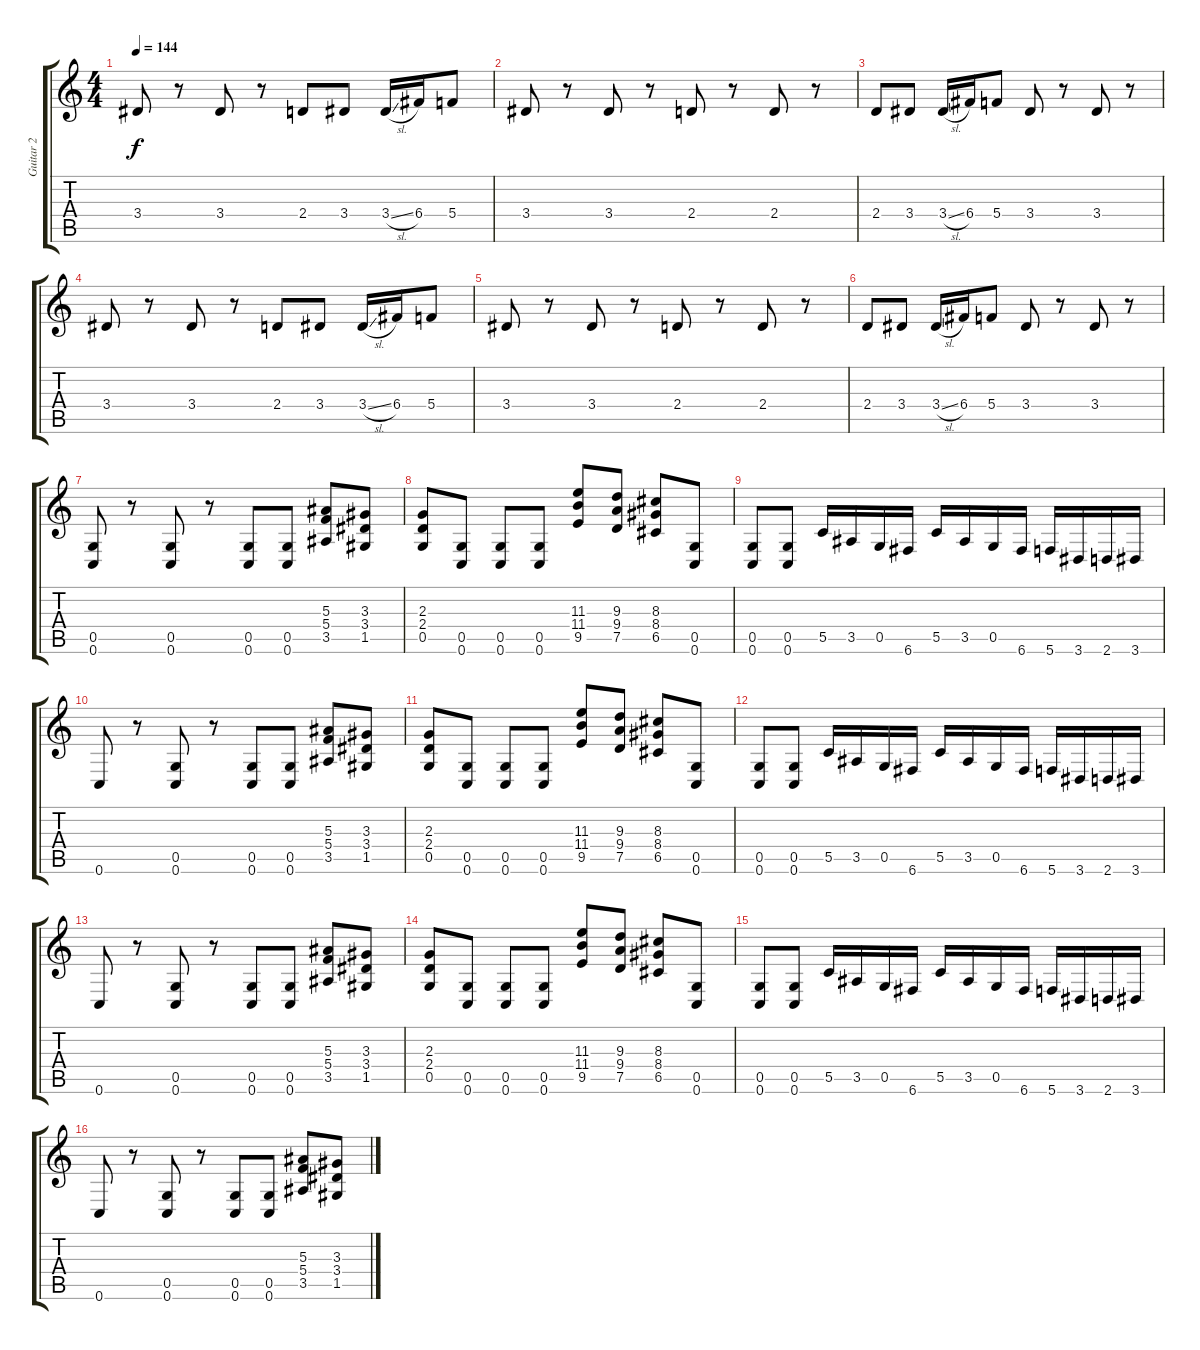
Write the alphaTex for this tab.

\track ("Guitar 2" "Guitar 2") {instrument distortionguitar}
\staff {score tabs}
\tuning (D4 A3 F3 C3 G2 C2) {hide}
\ts (4 4)
\tempo 144
\clef g2
\ks c
3.4.8{dy f} r.8 3.4.8 r.8 2.4.8 3.4.8 3.4{sl}.16 6.4.16 5.4.8 |
3.4.8 r.8 3.4.8 r.8 2.4.8 r.8 2.4.8 r.8 |
2.4.8 3.4.8 3.4{sl}.16 6.4.16 5.4.8 3.4.8 r.8 3.4.8 r.8 |
3.4.8 r.8 3.4.8 r.8 2.4.8 3.4.8 3.4{sl}.16 6.4.16 5.4.8 |
3.4.8 r.8 3.4.8 r.8 2.4.8 r.8 2.4.8 r.8 |
2.4.8 3.4.8 3.4{sl}.16 6.4.16 5.4.8 3.4.8 r.8 3.4.8 r.8 |
(0.5 0.6).8 r.8 (0.5 0.6).8 r.8 (0.5 0.6).8 (0.5 0.6).8 (5.3 5.4 3.5).8 (3.3 3.4 1.5).8 |
(2.3 2.4 0.5).8 (0.5 0.6).8 (0.5 0.6).8 (0.5 0.6).8 (11.3 11.4 9.5).8 (9.3 9.4 7.5).8 (8.3 8.4 6.5).8 (0.5 0.6).8 |
(0.5 0.6).8 (0.5 0.6).8 5.5.16 3.5.16 0.5.16 6.6.16 5.5.16 3.5.16 0.5.16 6.6.16 5.6.16 3.6.16 2.6.16 3.6.16 |
0.6.8 r.8 (0.5 0.6).8 r.8 (0.5 0.6).8 (0.5 0.6).8 (5.3 5.4 3.5).8 (3.3 3.4 1.5).8 |
(2.3 2.4 0.5).8 (0.5 0.6).8 (0.5 0.6).8 (0.5 0.6).8 (11.3 11.4 9.5).8 (9.3 9.4 7.5).8 (8.3 8.4 6.5).8 (0.5 0.6).8 |
(0.5 0.6).8 (0.5 0.6).8 5.5.16 3.5.16 0.5.16 6.6.16 5.5.16 3.5.16 0.5.16 6.6.16 5.6.16 3.6.16 2.6.16 3.6.16 |
0.6.8 r.8 (0.5 0.6).8 r.8 (0.5 0.6).8 (0.5 0.6).8 (5.3 5.4 3.5).8 (3.3 3.4 1.5).8 |
(2.3 2.4 0.5).8 (0.5 0.6).8 (0.5 0.6).8 (0.5 0.6).8 (11.3 11.4 9.5).8 (9.3 9.4 7.5).8 (8.3 8.4 6.5).8 (0.5 0.6).8 |
(0.5 0.6).8 (0.5 0.6).8 5.5.16 3.5.16 0.5.16 6.6.16 5.5.16 3.5.16 0.5.16 6.6.16 5.6.16 3.6.16 2.6.16 3.6.16 |
0.6.8 r.8 (0.5 0.6).8 r.8 (0.5 0.6).8 (0.5 0.6).8 (5.3 5.4 3.5).8 (3.3 3.4 1.5).8
